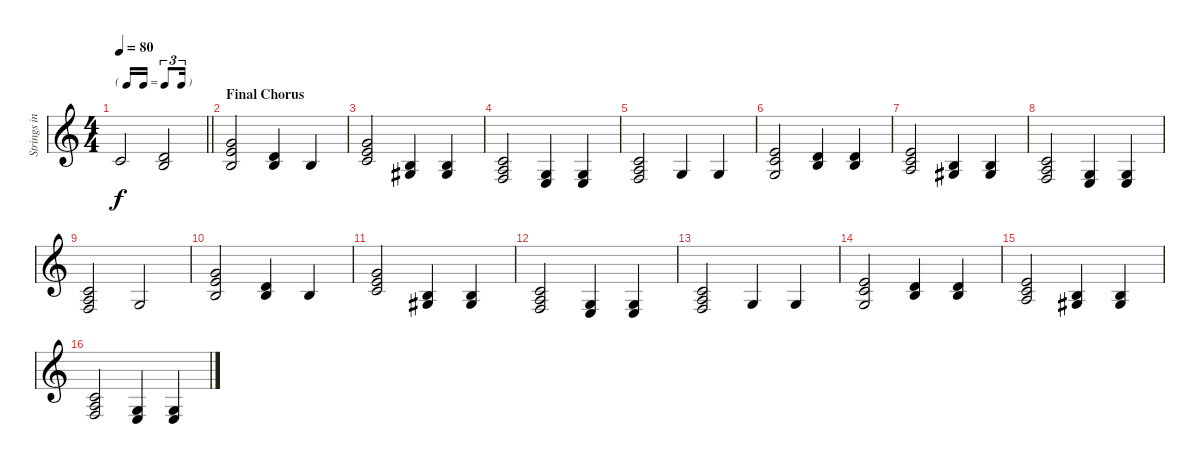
\track ("Strings in G" "Strings in") {instrument stringensemble1}
\staff {score}
\tuning (E4 B3 G3 D3 A2 E2) {hide}
\ts (4 4)
\tf triplet16th
\tempo 80
\clef g2
\barLineRight lightlight
\ks c
1.2.2{dy f} (3.2 4.3).2 |
\section ("" "Final Chorus")
(3.1 5.2 4.3).2 (3.2 4.3).4 4.3.4 |
(3.1 5.2 5.3).2 (0.2 6.4).4 (0.2 6.4).4 |
(1.2 2.3 3.4).2 (0.3 2.4).4 (0.3 2.4).4 |
(1.2 2.3 3.4).2 0.3.4 0.3.4 |
(0.1 1.2 0.3).2 (0.2 7.3).4 (0.2 7.3).4 |
(0.1 1.2 2.3).2 (0.2 1.3).4 (0.2 1.3).4 |
(1.2 2.3 3.4).2 (0.3 2.4).4 (0.3 2.4).4 |
(1.2 2.3 3.4).2 0.3.2 |
(3.1 5.2 4.3).2 (3.2 4.3).4 4.3.4 |
(3.1 5.2 5.3).2 (0.2 6.4).4 (0.2 6.4).4 |
(1.2 2.3 3.4).2 (0.3 2.4).4 (0.3 2.4).4 |
(1.2 2.3 3.4).2 0.3.4 0.3.4 |
(0.1 1.2 0.3).2 (0.2 7.3).4 (0.2 7.3).4 |
(0.1 1.2 2.3).2 (0.2 1.3).4 (0.2 1.3).4 |
(1.2 2.3 3.4).2 (0.3 2.4).4 (0.3 2.4).4
